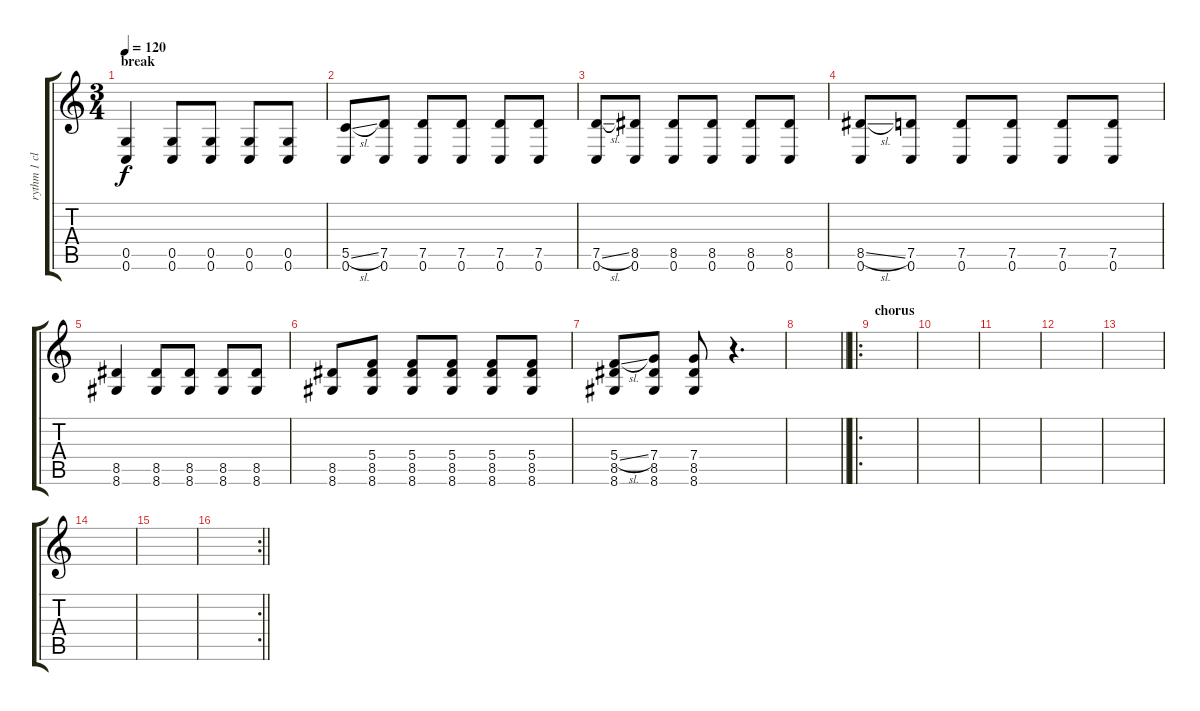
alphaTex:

\track ("rythm 1 clean" "rythm 1 cl") {instrument electricguitarclean}
\staff {score tabs}
\tuning (D4 A3 F3 C3 G2 C2) {hide}
\ts (3 4)
\section ("" "break")
\tempo 120
\clef g2
\ks c
(0.5 0.6).4{dy f} (0.5 0.6).8 (0.5 0.6).8 (0.5 0.6).8 (0.5 0.6).8 |
(5.5{sl} 0.6).8 (7.5 0.6).8 (7.5 0.6).8 (7.5 0.6).8 (7.5 0.6).8 (7.5 0.6).8 |
(7.5{sl} 0.6).8 (8.5 0.6).8 (8.5 0.6).8 (8.5 0.6).8 (8.5 0.6).8 (8.5 0.6).8 |
(8.5{sl} 0.6).8 (7.5 0.6).8 (7.5 0.6).8 (7.5 0.6).8 (7.5 0.6).8 (7.5 0.6).8 |
(8.5 8.6).4 (8.5 8.6).8 (8.5 8.6).8 (8.5 8.6).8 (8.5 8.6).8 |
(8.5 8.6).8 (5.4 8.5 8.6).8 (5.4 8.5 8.6).8 (5.4 8.5 8.6).8 (5.4 8.5 8.6).8 (5.4 8.5 8.6).8 |
(5.4{sl} 8.5 8.6).8 (7.4 8.5 8.6).8 (7.4 8.5 8.6).8 r.4{d} |
\barLineRight lightlight
|
\ro
\section ("" "chorus")
|
|
|
|
|
|
|
\rc 2
\barLineRight lightlight
